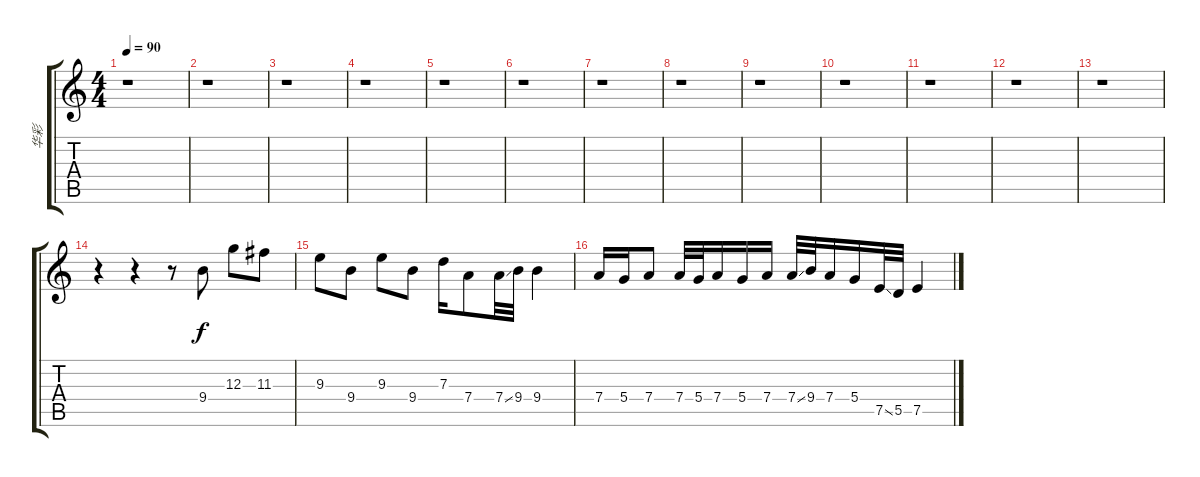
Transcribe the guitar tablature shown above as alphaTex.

\track ("华彩" "华彩") {instrument electricguitarmuted}
\staff {score tabs}
\tuning (E4 B3 G3 D3 A2 E2) {hide}
\ts (4 4)
\tempo 90
\clef g2
\ks c
r.1{dy f} |
r.1 |
r.1 |
r.1 |
r.1 |
r.1 |
r.1 |
r.1 |
r.1 |
r.1 |
r.1 |
r.1 |
r.1 |
r.4 r.4 r.8 9.4.8 12.3.8 11.3.8 |
9.3.8 9.4.8 9.3.8 9.4.8 7.3.16 7.4.8 7.4{ss}.32 9.4.32 9.4.4 |
7.4.16 5.4.16 7.4.8 7.4.32 5.4.32 7.4.16 5.4.16 7.4.16 7.4{ss}.32 9.4.32 7.4.16 5.4.16 7.5{ss}.32 5.5.32 7.5.4
